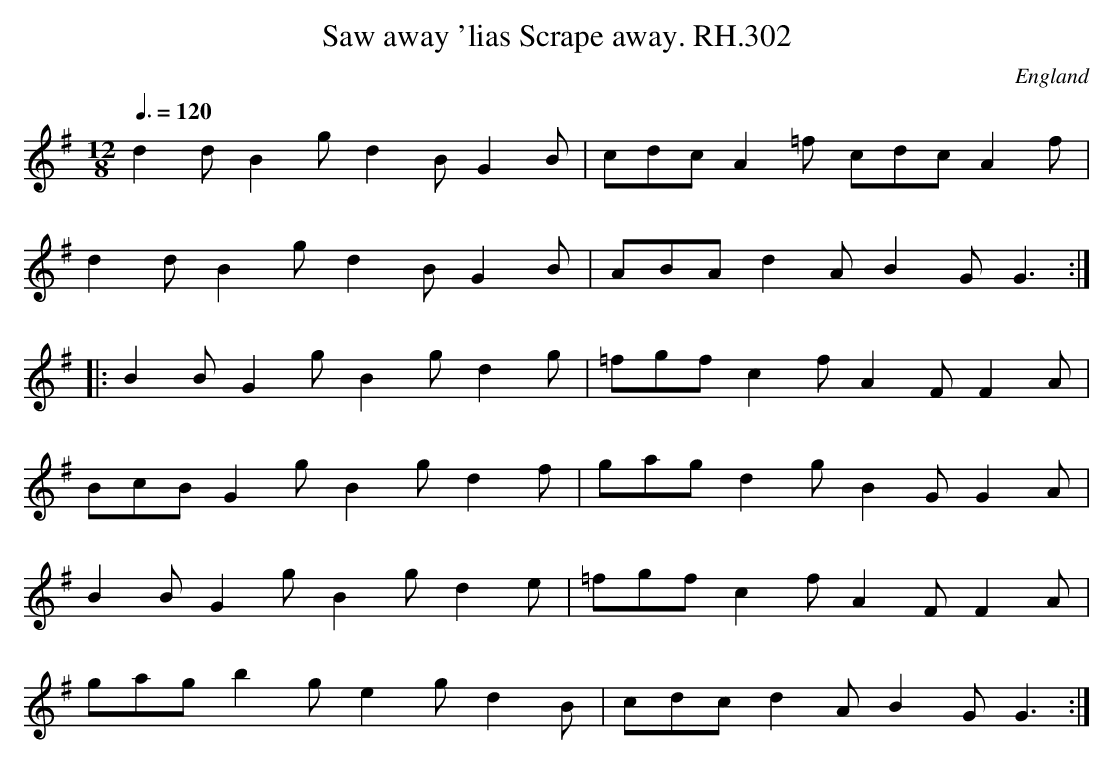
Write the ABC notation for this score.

X:1
T:Saw away 'lias Scrape away. RH.302
O:England
M:12/8
L:1/8
Q:3/8=120
K:G
d2d B2g d2B G2B|cdc A2=f cdc A2f|
d2d B2g d2B G2B|ABA d2A B2G G3:|
|:B2B G2g B2g d2g|=fgf c2f A2F F2A|
BcB G2g B2g d2f|gag d2g B2G G2A|
B2B G2g B2g d2e|=fgf c2f A2F F2A|
gag b2g e2g d2B|cdc d2A B2G G3:|
